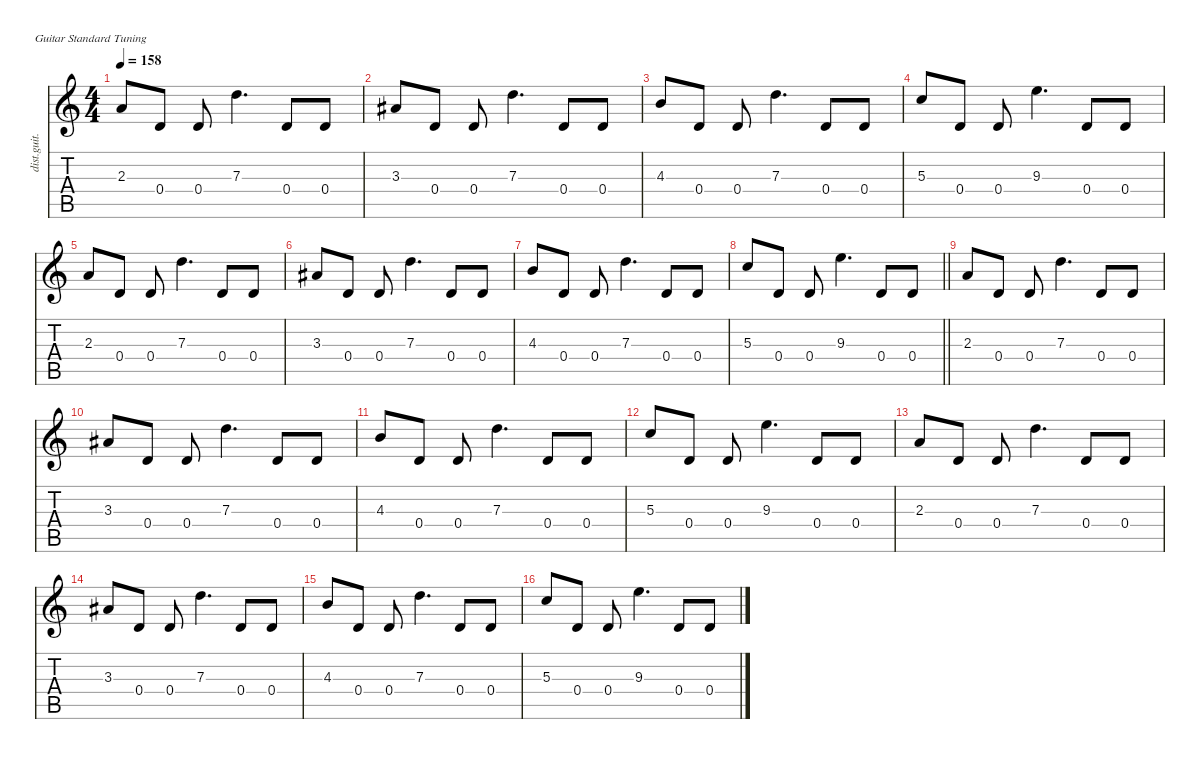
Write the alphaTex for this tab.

\defaultSystemsLayout 4
\hideDynamics
\bracketExtendMode nobrackets
\otherSystemsTrackNameOrientation horizontal
\track ("Mustaine" "dist.guit.") {defaultSystemsLayout 4 instrument distortionguitar}
\staff {score tabs}
\tuning (E4 B3 G3 D3 A2 E2)
\ts (4 4)
\tempo 158
\clef g2
\ks c
2.3.8{dy f beam Up} 0.4.8{beam Up} 0.4.8{beam Up} 7.3.4{d beam Down} 0.4.8{beam Up} 0.4.8{beam Up} |
3.3{acc #}.8{beam Up} 0.4.8{beam Up} 0.4.8{beam Up} 7.3.4{d beam Down} 0.4.8{beam Up} 0.4.8{beam Up} |
4.3.8{beam Up} 0.4.8{beam Up} 0.4.8{beam Up} 7.3.4{d beam Down} 0.4.8{beam Up} 0.4.8{beam Up} |
5.3.8{beam Up} 0.4.8{beam Up} 0.4.8{beam Up} 9.3.4{d beam Down} 0.4.8{beam Up} 0.4.8{beam Up} |
2.3.8{beam Up} 0.4.8{beam Up} 0.4.8{beam Up} 7.3.4{d beam Down} 0.4.8{beam Up} 0.4.8{beam Up} |
3.3{acc #}.8{beam Up} 0.4.8{beam Up} 0.4.8{beam Up} 7.3.4{d beam Down} 0.4.8{beam Up} 0.4.8{beam Up} |
4.3.8{beam Up} 0.4.8{beam Up} 0.4.8{beam Up} 7.3.4{d beam Down} 0.4.8{beam Up} 0.4.8{beam Up} |
\barLineRight lightlight
5.3.8{beam Up} 0.4.8{beam Up} 0.4.8{beam Up} 9.3.4{d beam Down} 0.4.8{beam Up} 0.4.8{beam Up} |
2.3.8{beam Up} 0.4.8{beam Up} 0.4.8{beam Up} 7.3.4{d beam Down} 0.4.8{beam Up} 0.4.8{beam Up} |
3.3{acc #}.8{beam Up} 0.4.8{beam Up} 0.4.8{beam Up} 7.3.4{d beam Down} 0.4.8{beam Up} 0.4.8{beam Up} |
4.3.8{beam Up} 0.4.8{beam Up} 0.4.8{beam Up} 7.3.4{d beam Down} 0.4.8{beam Up} 0.4.8{beam Up} |
5.3.8{beam Up} 0.4.8{beam Up} 0.4.8{beam Up} 9.3.4{d beam Down} 0.4.8{beam Up} 0.4.8{beam Up} |
2.3.8{beam Up} 0.4.8{beam Up} 0.4.8{beam Up} 7.3.4{d beam Down} 0.4.8{beam Up} 0.4.8{beam Up} |
3.3{acc #}.8{beam Up} 0.4.8{beam Up} 0.4.8{beam Up} 7.3.4{d beam Down} 0.4.8{beam Up} 0.4.8{beam Up} |
4.3.8{beam Up} 0.4.8{beam Up} 0.4.8{beam Up} 7.3.4{d beam Down} 0.4.8{beam Up} 0.4.8{beam Up} |
5.3.8{beam Up} 0.4.8{beam Up} 0.4.8{beam Up} 9.3.4{d beam Down} 0.4.8{beam Up} 0.4.8{beam Up}
